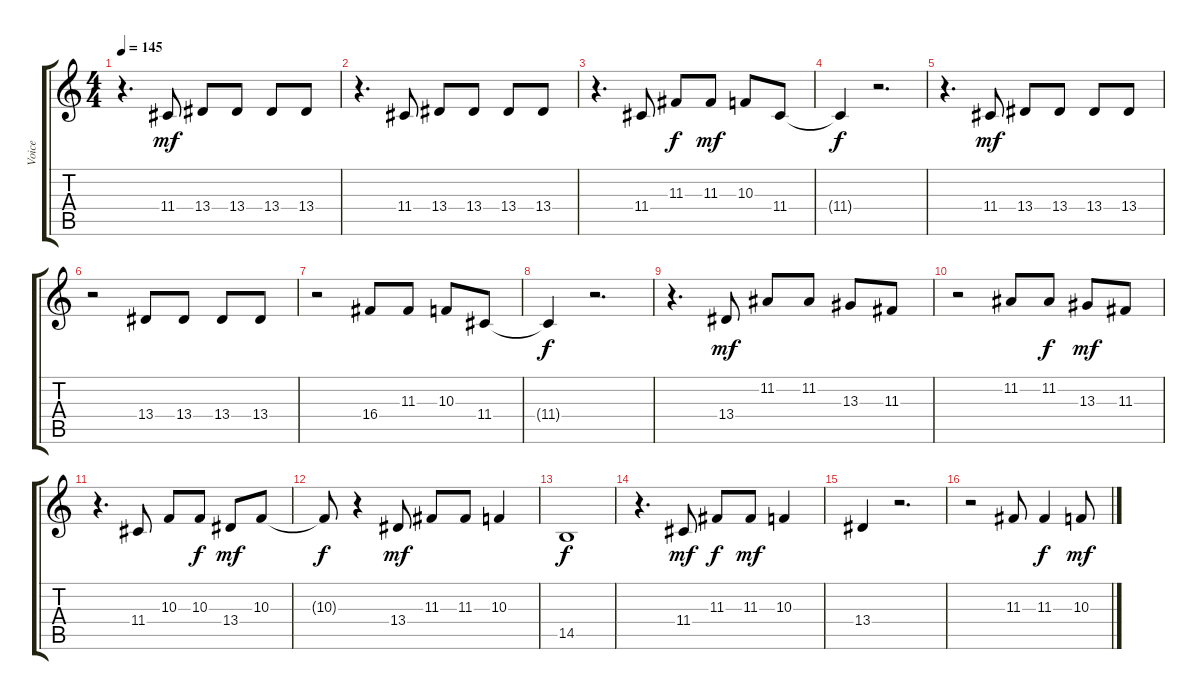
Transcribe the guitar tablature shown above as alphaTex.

\track ("Voice" "Voice") {instrument lead8bassandlead}
\staff {score tabs}
\tuning (E4 B3 G3 D3 A2 E2) {hide}
\ts (4 4)
\tempo 145
\clef g2
\ks c
r.4{d dy mf} 11.4.8 13.4.8 13.4.8 13.4.8 13.4.8 |
r.4{d} 11.4.8 13.4.8 13.4.8 13.4.8 13.4.8 |
r.4{d} 11.4.8 11.3.8{dy f} 11.3.8{dy mf} 10.3.8 11.4.8 |
11.4{t}.4{dy f} r.2{d} |
r.4{d} 11.4.8{dy mf} 13.4.8 13.4.8 13.4.8 13.4.8 |
r.2 13.4.8 13.4.8 13.4.8 13.4.8 |
r.2 16.4.8 11.3.8 10.3.8 11.4.8 |
11.4{t}.4{dy f} r.2{d} |
r.4{d} 13.4.8{dy mf} 11.2.8 11.2.8 13.3.8 11.3.8 |
r.2 11.2.8 11.2.8{dy f} 13.3.8{dy mf} 11.3.8 |
r.4{d} 11.4.8 10.3.8 10.3.8{dy f} 13.4.8{dy mf} 10.3.8 |
10.3{t}.8{dy f} r.4 13.4.8{dy mf} 11.3.8 11.3.8 10.3.4 |
14.5.1{dy f} |
r.4{d} 11.4.8{dy mf} 11.3.8{dy f} 11.3.8{dy mf} 10.3.4 |
13.4.4 r.2{d} |
r.2 11.3.8 11.3.4{dy f} 10.3.8{dy mf}
